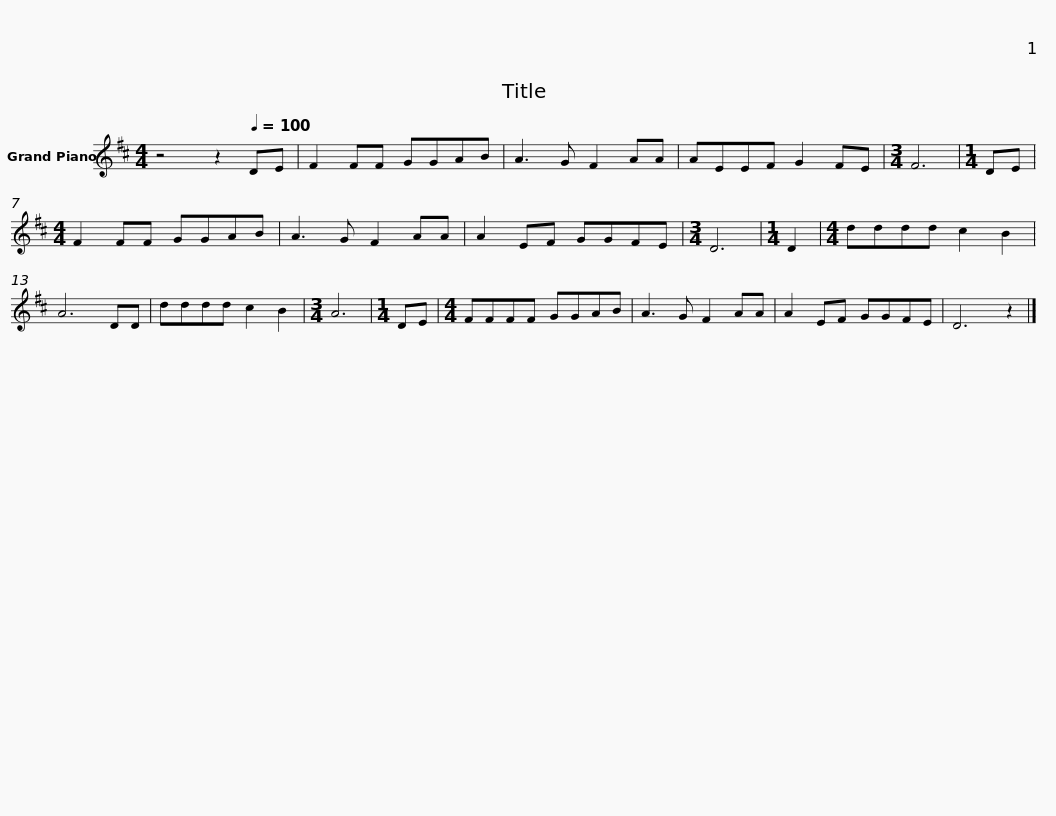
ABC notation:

X:1
L:1/8
M:4/4
I:linebreak $
K:D
V:1 treble
V:1
 z4 z2[Q:1/4=100] DE | F2 FF GGAB | A3 G F2 AA | AEEF G2 FE |[M:3/4] F6 | %5
[M:1/4] DE |[M:4/4] F2 FF GGAB |$ A3 G F2 AA | A2 EF GGFE |[M:3/4] D6 | %10
[M:1/4] D2 |[M:4/4] dddd c2 B2 | A6 DD | dddd c2 B2 |[M:3/4] A6 | %15
[M:1/4] DE |$[M:4/4] FFFF GGAB | A3 G F2 AA | A2 EF GGFE | D6 z2 |] %20
